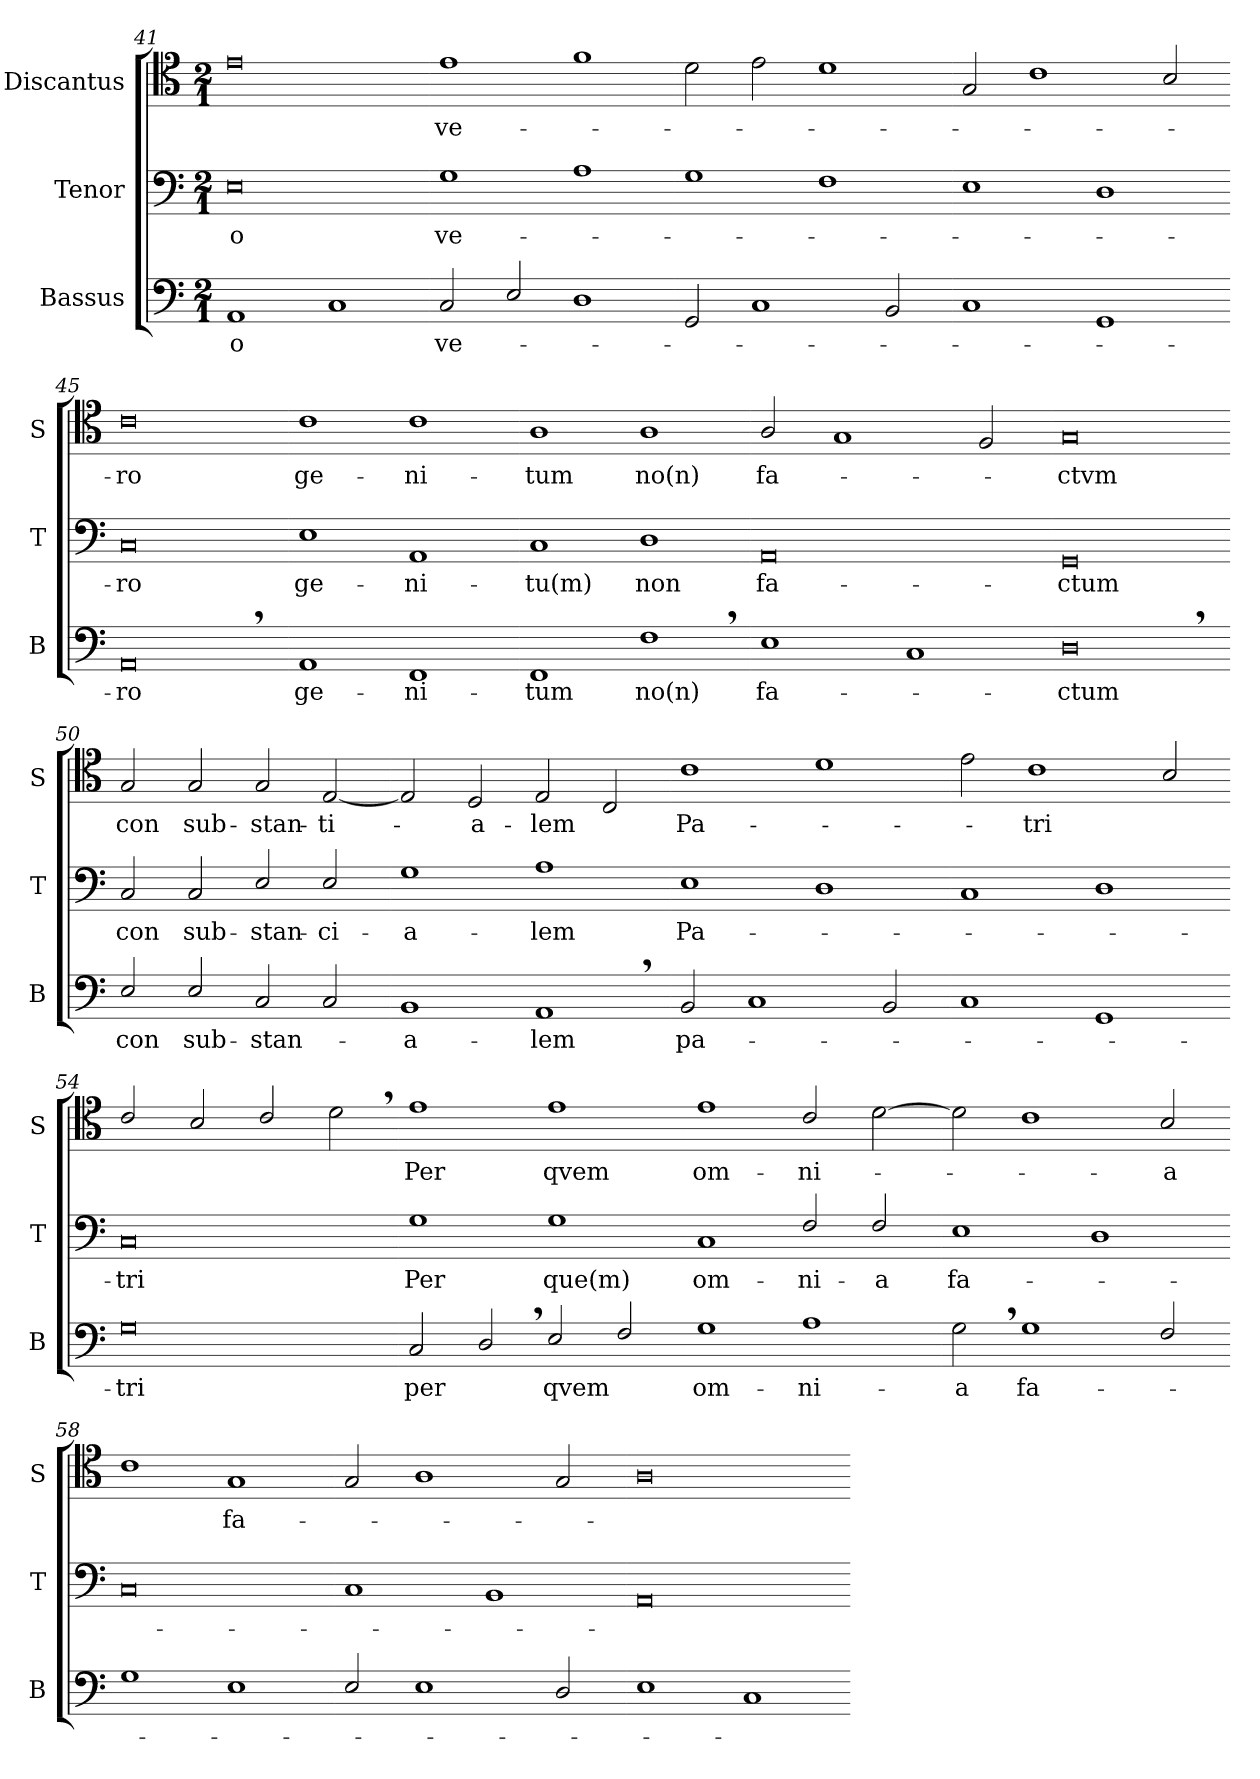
**kern	**text	**kern	**text	**kern	**text
*part3	*part3	*part2	*part2	*part1	*part1
*staff3	*staff3	*staff2	*staff2	*staff1	*staff1
*I"Bassus	*	*I"Tenor	*	*I"Discantus	*
*I'B	*	*I'T	*	*I'S	*
*clefF4	*	*clefF4	*	*clefC4	*
*k[]	*	*k[]	*	*k[]	*
*C:	*	*C:	*	*C:	*
*M2/1	*	*M2/1	*	*M2/1	*
=41	=41	=41	=41	=41	=41
1AA	-o	0E	-o	0e	.
1C	.	.	.	.	.
=42-	=42-	=42-	=42-	=42-	=42-
2C/	ve-	1G	ve-	1e	ve-
2E/	.	.	.	.	.
1D	.	1A	.	1f	.
=43-	=43-	=43-	=43-	=43-	=43-
2GG/	.	1G	.	2d\	.
1C	.	.	.	2e\	.
.	.	1F	.	1d	.
2BB/	.	.	.	.	.
=44-	=44-	=44-	=44-	=44-	=44-
1C	.	1E	.	2G/	.
.	.	.	.	1c	.
1GG	.	1D	.	.	.
.	.	.	.	2B/	.
=45-	=45-	=45-	=45-	=45-	=45-
0AA,	-ro	0C	-ro	0c	-ro
=46-	=46-	=46-	=46-	=46-	=46-
1AA	ge-	1E	ge-	1c	ge-
1FF	-ni-	1AA	-ni-	1c	-ni-
=47-	=47-	=47-	=47-	=47-	=47-
1FF	-tum	1C	-tu(m)	1A	-tum
1F,	no(n)	1D	non	1A	no(n)
=48-	=48-	=48-	=48-	=48-	=48-
1E	fa-	0AA	fa-	2A/	fa-
.	.	.	.	1G	.
1C	.	.	.	.	.
.	.	.	.	2F/	.
=49-	=49-	=49-	=49-	=49-	=49-
0D,	-ctum	0GG	-ctum	0G	-ctvm
=50-	=50-	=50-	=50-	=50-	=50-
2E/	con	2C/	con	2G/	con
2E/	sub-	2C/	sub-	2G/	sub-
2C/	-stan-	2E/	-stan-	2G/	-stan-
2C/	.	2E/	-ci-	[2E/	-ti-
=51-	=51-	=51-	=51-	=51-	=51-
1BB	-a-	1G	-a-	2E/]	.
.	.	.	.	2D/	-a-
1AA,	-lem	1A	-lem	2E/	-lem
.	.	.	.	2C/	.
=52-	=52-	=52-	=52-	=52-	=52-
2BB/	pa-	1E	Pa-	1c	Pa-
1C	.	.	.	.	.
.	.	1D	.	1d	.
2BB/	.	.	.	.	.
=53-	=53-	=53-	=53-	=53-	=53-
1C	.	1C	.	2e\	.
.	.	.	.	1c	-tri
1GG	.	1D	.	.	.
.	.	.	.	2B/	.
=54-	=54-	=54-	=54-	=54-	=54-
0G	-tri	0C	tri	2c/	.
.	.	.	.	2B/	.
.	.	.	.	2c/	.
.	.	.	.	2d,\	.
=55-	=55-	=55-	=55-	=55-	=55-
2C/	per	1G	Per	1e	Per
2D,/	.	.	.	.	.
2E/	qvem	1G	que(m)	1e	qvem
2F/	.	.	.	.	.
=56-	=56-	=56-	=56-	=56-	=56-
1G	om-	1C	om-	1e	om-
1A	-ni-	2F/	-ni-	2c/	-ni-
.	.	2F/	-a	[2d\	.
=57-	=57-	=57-	=57-	=57-	=57-
2G,\	-a	1E	fa-	2d\]	.
1G	fa-	.	.	1c	.
.	.	1D	.	.	.
2F/	.	.	.	2B/	-a
=58-	=58-	=58-	=58-	=58-	=58-
1G	.	0C	.	1c	.
1E	.	.	.	1G	fa-
=59-	=59-	=59-	=59-	=59-	=59-
2E/	.	1C	.	2G/	.
1E	.	.	.	1A	.
.	.	1BB	.	.	.
2D/	.	.	.	2G/	.
=60-	=60-	=60-	=60-	=60-	=60-
1E	.	0AA	.	0A	.
1C	.	.	.	.	.
=-	=-	=-	=-	=-	=-
*-	*-	*-	*-	*-	*-
